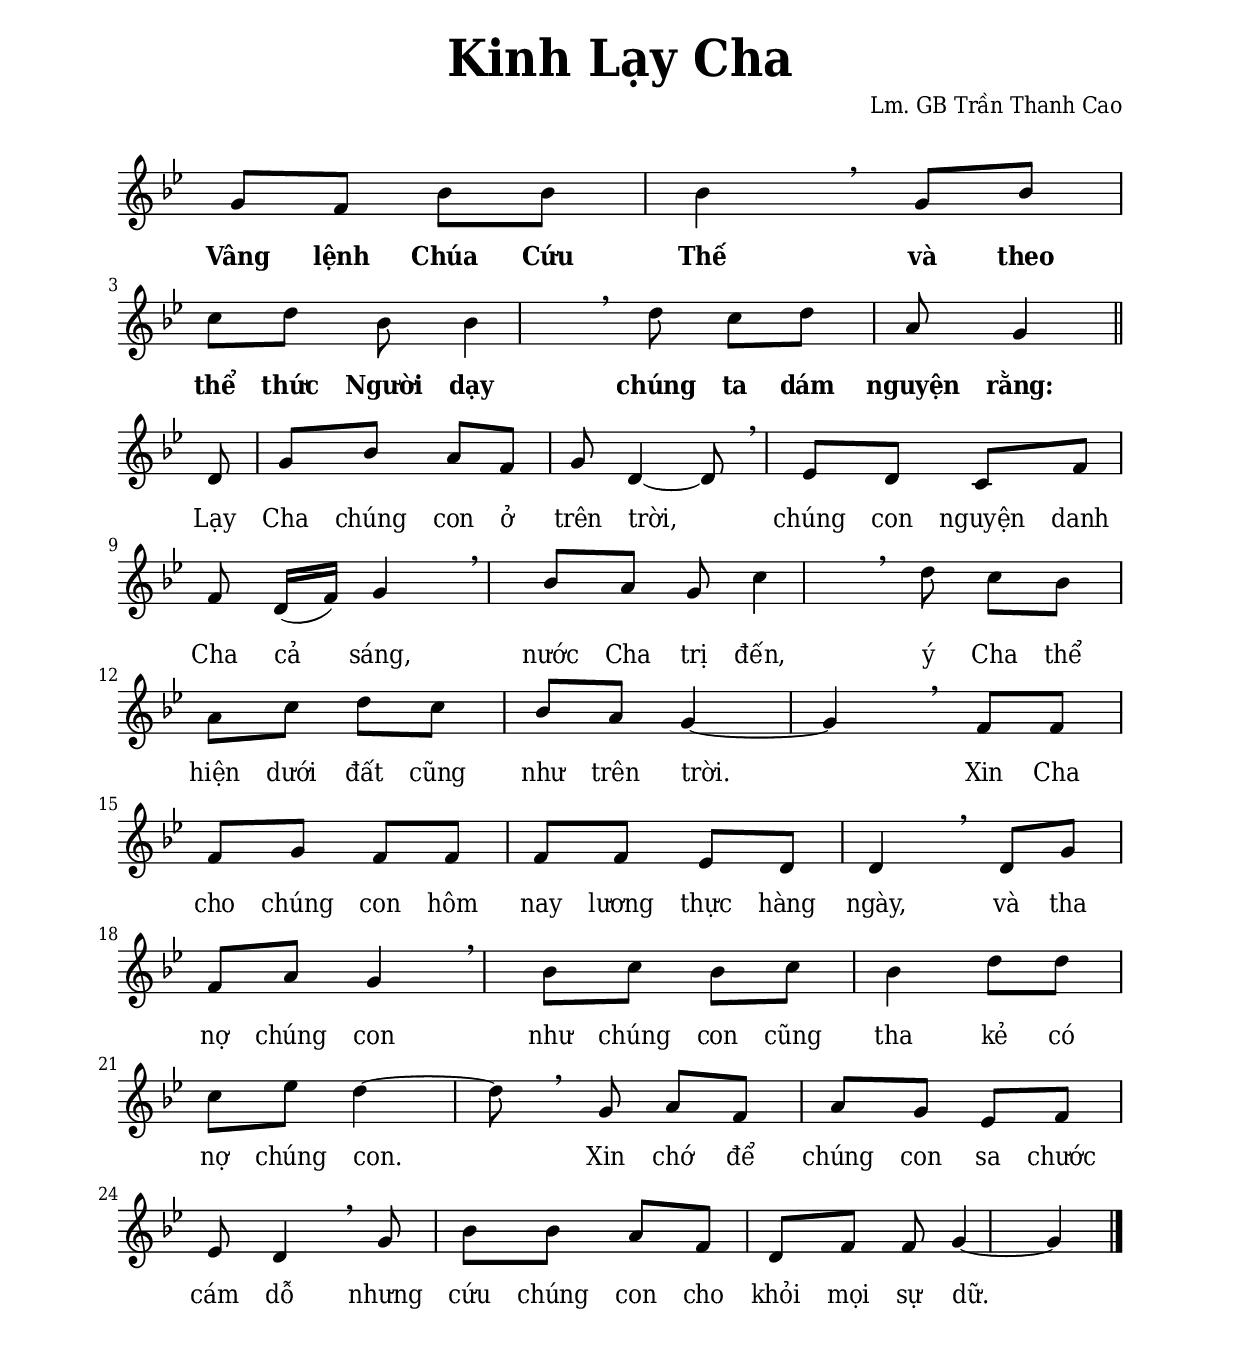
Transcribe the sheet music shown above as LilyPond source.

% Cài đặt chung
\version "2.22.1"
\include "english.ly"

\header {
  title = \markup { \fontsize #3 "Kinh Lạy Cha" }
  poet = " "
  composer = "Lm. GB Trần Thanh Cao"
  arranger = " "
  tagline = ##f
}

% Nhạc phiên khúc
nhacPhienKhucMot = \relative c'' {
  \key bf \major \time 2/4
  g8 f bf bf bf4 \breathe
  g8 bf c d bf bf4 \breathe
  d8 c d a g4 \bar "||"
  d8 g bf a f g d4 ~ d8 \breathe
  ef d c f f d16 ([f]) g4 \breathe
  bf8 a g c4 \breathe
  d8 c bf a c d c bf a g4 ~ g \breathe
  f8 f f g f f f f ef d d4 \breathe
  d8 g f a g4 \breathe
  bf8 c bf c bf4 d8 d c ef d4 ~ d8 \breathe
  g,8 a f a g ef f ef d4 \breathe
  g8 bf bf a f d f f g4 ~ g \bar "|."
}

% Lời phiên khúc
loiPhienKhucMot = \lyricmode {
  \override LyricText.font-series = #'bold
  Vâng lệnh Chúa Cứu Thế và theo thể thức Người dạy
  chúng ta dám nguyện rằng:
  \override LyricText.font-series = #'normal
  Lạy Cha chúng con ở trên trời,
  chúng con nguyện danh Cha cả sáng,
  nước Cha trị đến,
  ý Cha thể hiện dưới đất cũng như trên trời.
  Xin Cha cho chúng con hôm nay lương thực hàng ngày,
  và tha nợ chúng con
  như chúng con cũng tha kẻ có nợ chúng con.
  Xin chớ để chúng con sa chước cám dỗ
  nhưng cứu chúng con cho khỏi mọi sự dữ.
}


% Dàn trang
\paper {
  #(set-paper-size "a4")
  top-margin = 20\mm
  bottom-margin = 10\mm
  left-margin = 20\mm
  right-margin = 20\mm
  indent = #0
  #(define fonts
    (make-pango-font-tree
      "Deja Vu Serif Condensed"
      "Deja Vu Serif Condensed"
      "Deja Vu Serif Condensed"
      (/ 20 20)))
  page-count = #1
  system-system-spacing = #'((basic-distance . 12.5)
                             (minimum-distance . 12.5)
                             (padding . 1))
  score-system-spacing = #'((basic-distance . 12.5)
                             (minimum-distance . 12.5)
                             (padding . 1))
}

\score {
  \new ChoirStaff <<
    \new Staff <<
      \new Voice = beSop \nhacPhienKhucMot
      >>
    \new Lyrics \with {
          \override VerticalAxisGroup.
            nonstaff-relatedstaff-spacing.padding = #1.7
          \override VerticalAxisGroup.
            nonstaff-unrelatedstaff-spacing.padding = #1
        }
        \lyricsto beSop \loiPhienKhucMot
  >>
  \layout {
    \override Staff.TimeSignature.transparent = ##t
    %\override Lyrics.LyricText.font-size = #+2
    \override Lyrics.LyricSpace.minimum-distance = #2.5
    \override Score.SpacingSpanner.uniform-stretching = ##t
    \set Score.barAlways = ##t
    \set Score.defaultBarType = ""
  } 
}
